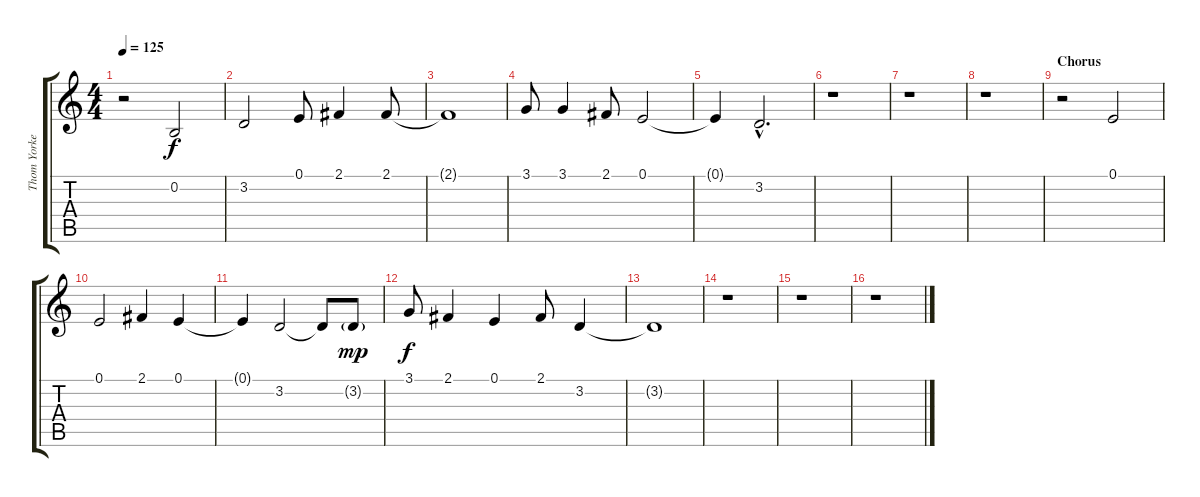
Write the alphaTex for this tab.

\track ("Thom Yorke (Vocals)" "Thom Yorke") {instrument lead8bassandlead}
\staff {score tabs}
\tuning (E4 B3 G3 D3 A2 E2) {hide}
\ts (4 4)
\tempo 125
\clef g2
\ks c
r.2{dy f} 0.2.2 |
3.2.2 0.1.8 2.1.4 2.1.8 |
2.1{t}.1 |
3.1.8 3.1.4 2.1.8 0.1.2 |
0.1{t}.4 3.2{hac}.2{d} |
r.1 |
r.1 |
r.1 |
\section ("" "Chorus")
r.2 0.1.2 |
0.1.2 2.1.4 0.1.4 |
0.1{t}.4 3.2.2 3.2{t}.8 3.2{g}.8{dy mp} |
3.1.8{dy f} 2.1.4 0.1.4 2.1.8 3.2.4 |
3.2{t}.1 |
r.1 |
r.1 |
r.1
